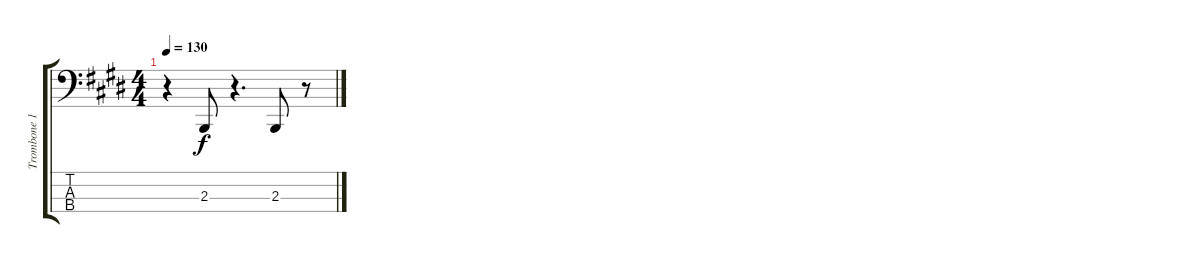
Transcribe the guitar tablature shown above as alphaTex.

\track ("Trombone 1" "Trombone 1") {instrument trombone}
\staff {score tabs}
\tuning (G2 D2 A1 E1) {hide}
\ts (4 4)
\tempo 130
\clef f4
\ks e
r.4{dy f} 2.3.8 r.4{d} 2.3.8 r.8
